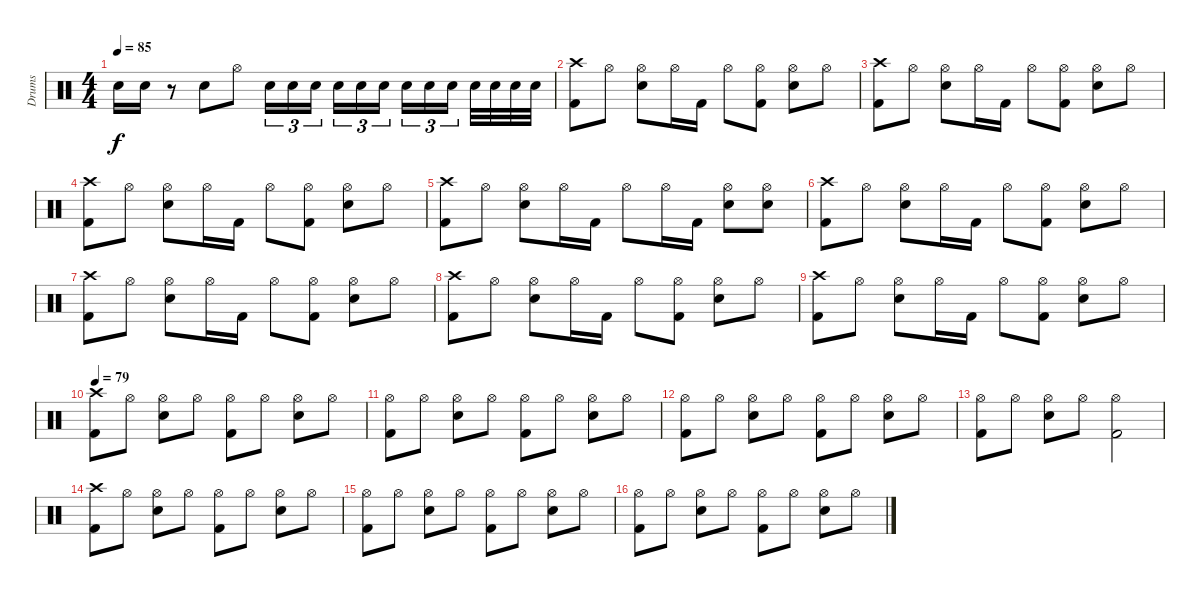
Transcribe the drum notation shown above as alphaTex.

\track ("Drums" "Drums") {instrument percussion}
\staff {score}
\articulation defaults
\ts (4 4)
\tempo 85
\clef neutral
\ks c "Electric Snare (hit)".16{dy f} "Electric Snare (hit)".16
r.8 "Electric Snare (hit)".8 "Hi-Hat (open)".8 "Electric Snare (hit)".16{tu (3 2)} "Electric Snare (hit)".16{tu (3 2)} "Electric Snare (hit)".16{tu (3 2)} "Electric Snare (hit)".16{tu (3 2)} "Electric Snare (hit)".16{tu (3 2)} "Electric Snare (hit)".16{tu (3 2)} "Electric Snare (hit)".16{tu (3 2)} "Electric Snare (hit)".16{tu (3 2)} "Electric Snare (hit)".16{tu (3 2)} "Electric Snare (hit)".32 "Electric Snare (hit)".32 "Electric Snare (hit)".32 "Electric Snare (hit)".32 |
("Crash high (hit)" "Kick (hit) 2").8 "Hi-Hat (open)".8 ("Hi-Hat (open)" "Snare (hit) 2").8 "Hi-Hat (open)".16 "Kick (hit) 2".16 "Hi-Hat (open)".8 ("Hi-Hat (open)" "Kick (hit) 2").8 ("Hi-Hat (open)" "Snare (hit) 2").8 "Hi-Hat (open)".8 |
("Crash high (hit)" "Kick (hit) 2").8 "Hi-Hat (open)".8 ("Hi-Hat (open)" "Snare (hit) 2").8 "Hi-Hat (open)".16 "Kick (hit) 2".16 "Hi-Hat (open)".8 ("Hi-Hat (open)" "Kick (hit) 2").8 ("Hi-Hat (open)" "Snare (hit) 2").8 "Hi-Hat (open)".8 |
("Crash high (hit)" "Kick (hit) 2").8 "Hi-Hat (open)".8 ("Hi-Hat (open)" "Snare (hit) 2").8 "Hi-Hat (open)".16 "Kick (hit) 2".16 "Hi-Hat (open)".8 ("Hi-Hat (open)" "Kick (hit) 2").8 ("Hi-Hat (open)" "Snare (hit) 2").8 "Hi-Hat (open)".8 |
("Crash high (hit)" "Kick (hit) 2").8 "Hi-Hat (open)".8 ("Hi-Hat (open)" "Snare (hit) 2").8 "Hi-Hat (open)".16 "Kick (hit) 2".16 "Hi-Hat (open)".8 "Hi-Hat (open)".16 "Kick (hit) 2".16 ("Hi-Hat (open)" "Snare (hit) 2").8 ("Hi-Hat (open)" "Snare (hit) 2").8 |
("Crash high (hit)" "Kick (hit) 2").8 "Hi-Hat (open)".8 ("Hi-Hat (open)" "Snare (hit) 2").8 "Hi-Hat (open)".16 "Kick (hit) 2".16 "Hi-Hat (open)".8 ("Hi-Hat (open)" "Kick (hit) 2").8 ("Hi-Hat (open)" "Snare (hit) 2").8 "Hi-Hat (open)".8 |
("Crash high (hit)" "Kick (hit) 2").8 "Hi-Hat (open)".8 ("Hi-Hat (open)" "Snare (hit) 2").8 "Hi-Hat (open)".16 "Kick (hit) 2".16 "Hi-Hat (open)".8 ("Hi-Hat (open)" "Kick (hit) 2").8 ("Hi-Hat (open)" "Snare (hit) 2").8 "Hi-Hat (open)".8 |
("Crash high (hit)" "Kick (hit) 2").8 "Hi-Hat (open)".8 ("Hi-Hat (open)" "Snare (hit) 2").8 "Hi-Hat (open)".16 "Kick (hit) 2".16 "Hi-Hat (open)".8 ("Hi-Hat (open)" "Kick (hit) 2").8 ("Hi-Hat (open)" "Snare (hit) 2").8 "Hi-Hat (open)".8 |
("Crash high (hit)" "Kick (hit) 2").8 "Hi-Hat (open)".8 ("Hi-Hat (open)" "Snare (hit) 2").8 "Hi-Hat (open)".16 "Kick (hit) 2".16 "Hi-Hat (open)".8 ("Hi-Hat (open)" "Kick (hit) 2").8 ("Hi-Hat (open)" "Snare (hit) 2").8 "Hi-Hat (open)".8 |
\tempo 79
("Crash high (hit)" "Kick (hit) 2").8 "Hi-Hat (open)".8 ("Hi-Hat (open)" "Snare (hit) 2").8 "Hi-Hat (open)".8 ("Hi-Hat (open)" "Kick (hit) 2").8 "Hi-Hat (open)".8 ("Hi-Hat (open)" "Snare (hit) 2").8 "Hi-Hat (open)".8 |
("Hi-Hat (open)" "Kick (hit) 2").8 "Hi-Hat (open)".8 ("Hi-Hat (open)" "Snare (hit) 2").8 "Hi-Hat (open)".8 ("Hi-Hat (open)" "Kick (hit) 2").8 "Hi-Hat (open)".8 ("Hi-Hat (open)" "Snare (hit) 2").8 "Hi-Hat (open)".8 |
("Hi-Hat (open)" "Kick (hit) 2").8 "Hi-Hat (open)".8 ("Hi-Hat (open)" "Snare (hit) 2").8 "Hi-Hat (open)".8 ("Hi-Hat (open)" "Kick (hit) 2").8 "Hi-Hat (open)".8 ("Hi-Hat (open)" "Snare (hit) 2").8 "Hi-Hat (open)".8 |
("Hi-Hat (open)" "Kick (hit) 2").8 "Hi-Hat (open)".8 ("Hi-Hat (open)" "Snare (hit) 2").8 "Hi-Hat (open)".8 ("Hi-Hat (open)" "Kick (hit) 2").2 |
("Crash high (hit)" "Kick (hit) 2").8 "Hi-Hat (open)".8 ("Hi-Hat (open)" "Snare (hit) 2").8 "Hi-Hat (open)".8 ("Hi-Hat (open)" "Kick (hit) 2").8 "Hi-Hat (open)".8 ("Hi-Hat (open)" "Snare (hit) 2").8 "Hi-Hat (open)".8 |
("Hi-Hat (open)" "Kick (hit) 2").8 "Hi-Hat (open)".8 ("Hi-Hat (open)" "Snare (hit) 2").8 "Hi-Hat (open)".8 ("Hi-Hat (open)" "Kick (hit) 2").8 "Hi-Hat (open)".8 ("Hi-Hat (open)" "Snare (hit) 2").8 "Hi-Hat (open)".8 |
("Hi-Hat (open)" "Kick (hit) 2").8 "Hi-Hat (open)".8 ("Hi-Hat (open)" "Snare (hit) 2").8 "Hi-Hat (open)".8 ("Hi-Hat (open)" "Kick (hit) 2").8 "Hi-Hat (open)".8 ("Hi-Hat (open)" "Snare (hit) 2").8 "Hi-Hat (open)".8
